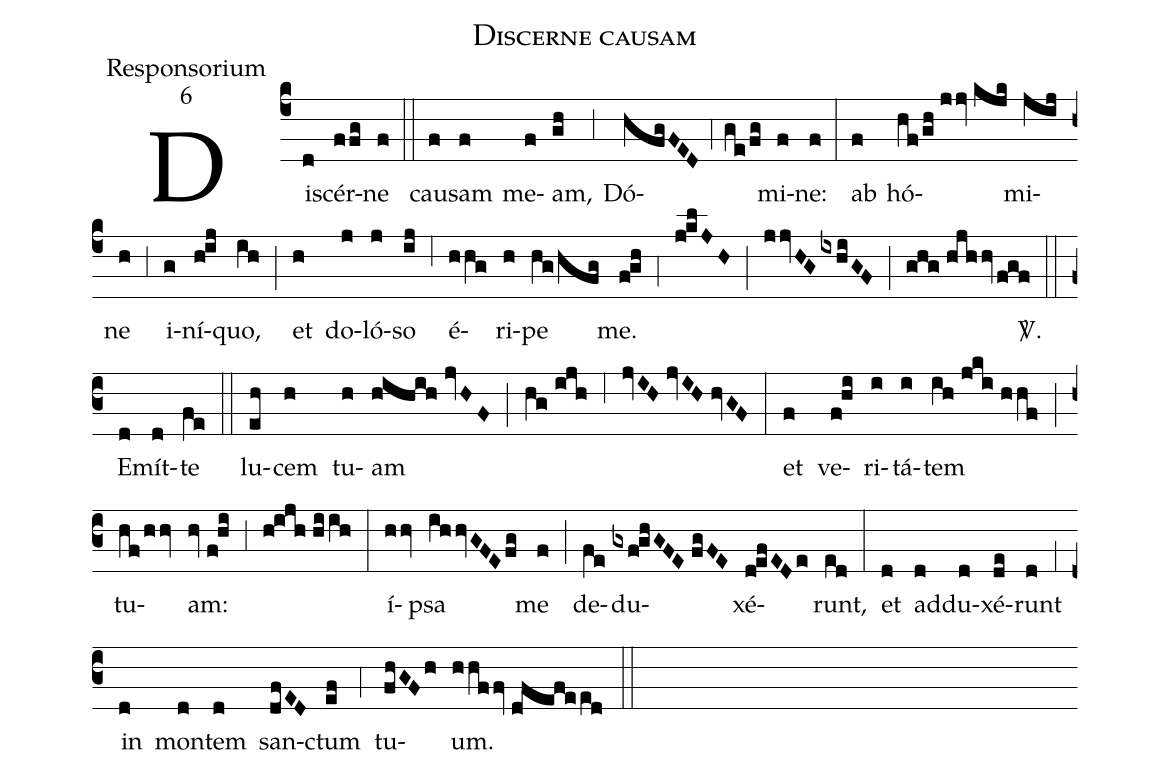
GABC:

name:Discerne causam;
office-part:Responsorium;
mode:6;
%%
(c4) Di(d)scér(ffg)ne(f) (::)
cau(f)sam(f) me(f)am,(gh) (,3) Dó(hfgFED,4ge/fg)mi(f)ne:(f) (:)
ab(f) hó(hf/gh//jjv//kjk)mi(jij)ne(h) (,3) i(g)ní(h!ij)quo,(ih) (;) et(h) do(j)ló(j)so(ij) (,6) é(hhg)ri(h)pe(hg/hfg) me.(f!gh) (,4) (j!klJH) (;) (jjvHG/ixhiGF) (;) (ghg//hjhhv/fgf)
<sp>V/</sp>.(z0::c3) E(d)mít(d)te(fe) (::)
lu(eh)cem(h) tu(h)am(hihih//jvHF) (;) (hg//ijh) (,6) (jvIH//jvIH//hvGF) (:)
et(f) ve(f!hi)ri(i)tá(i)tem(ih//jki//hhf) (;) tu(hf/hhv)am:(hv//f!hi) (,3) (h!ijh//hiih) (:)
í(hhv)psa(ihhvGFE/fg) me(f) (;) de(fe)du(gxf!ghGFE//fgFE)xé(d!efEDe)runt,(ed) (:)
et(d) ad(d)du(d)xé(de)runt(d) (,1) in(d) mon(d)tem(d) san(dfED)ctum(ef) (,4) tu(fhGFh)um.(hhffv//dfefeed) (::)
